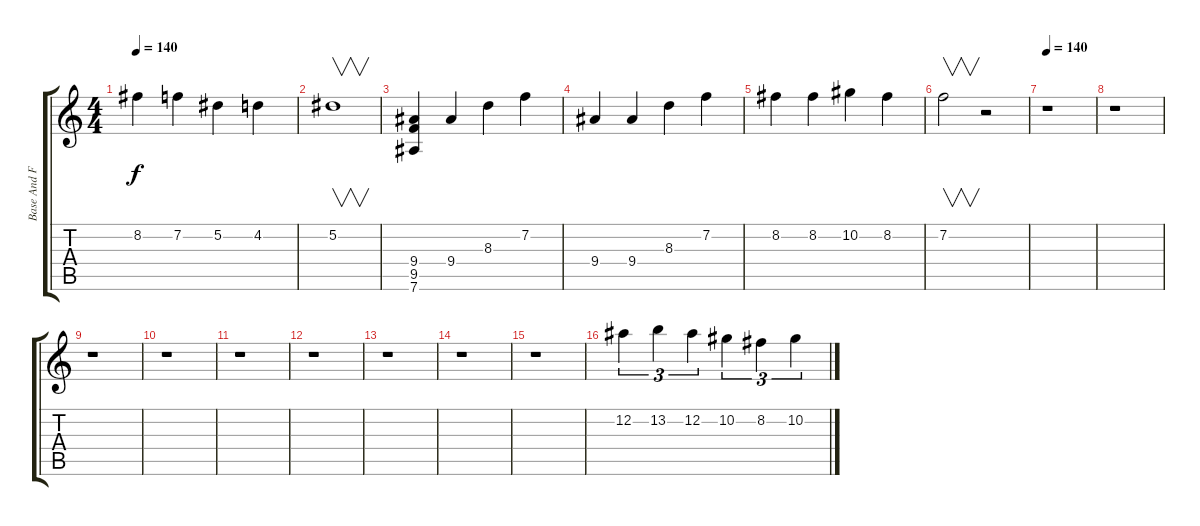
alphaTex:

\track ("Base And Fills" "Base And F") {instrument distortionguitar}
\staff {score tabs}
\tuning (Eb4 Bb3 Gb3 Db3 Ab2 Eb2) {hide}
\ts (4 4)
\tempo 140
\clef g2
\ks c
8.2.4{dy f} 7.2.4 5.2.4 4.2.4 |
5.2.1{v} |
(9.4 9.5 7.6).4 9.4.4 8.3.4 7.2.4 |
9.4.4 9.4.4 8.3.4 7.2.4 |
8.2.4 8.2.4 10.2.4 8.2.4 |
7.2.2{v} r.2 |
\tempo 140
r.1 |
r.1 |
r.1 |
r.1 |
r.1 |
r.1 |
r.1 |
r.1 |
r.1 |
12.2.4{tu (3 2)} 13.2.4{tu (3 2)} 12.2.4{tu (3 2)} 10.2.4{tu (3 2)} 8.2.4{tu (3 2)} 10.2.4{tu (3 2)}
